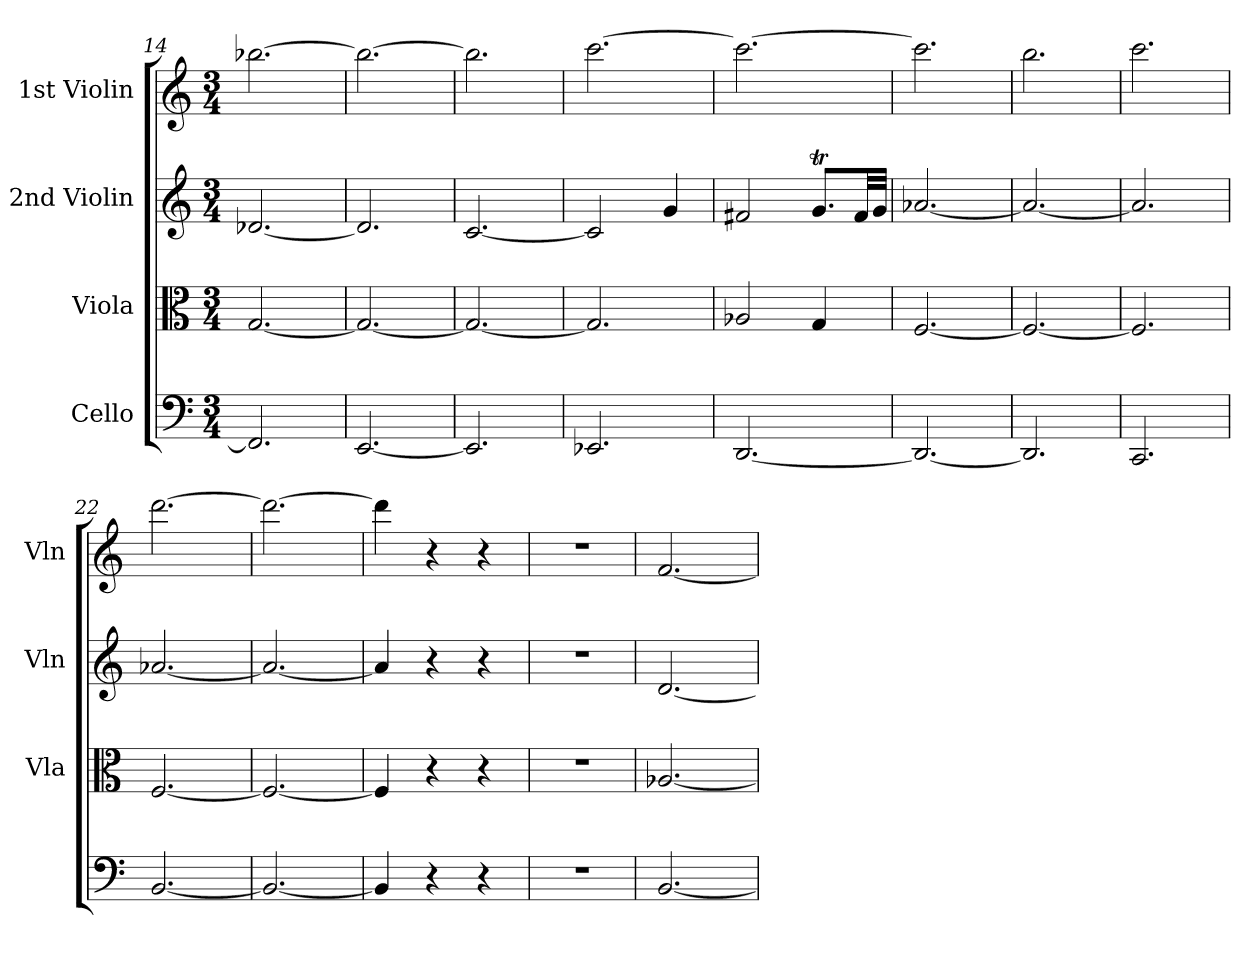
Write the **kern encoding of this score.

**kern	**kern	**kern	**kern
*part4	*part3	*part2	*part1
*staff4	*staff3	*staff2	*staff1
*I"Cello	*I"Viola	*I"2nd Violin	*I"1st Violin
*	*I'Vla	*I'Vln	*I'Vln
*clefF4	*clefC3	*clefG2	*clefG2
*k[]	*k[]	*k[]	*k[]
*M3/4	*M3/4	*M3/4	*M3/4
=14	=14	=14	=14
2.FF/]	[2.G/	[2.d-X/	[2.bb-X\
=15	=15	=15	=15
[2.EE/	2.G/_	2.d-/]	2.bb-\_
=16	=16	=16	=16
2.EE/]	2.G/_	[2.c/	2.bb-\]
=17	=17	=17	=17
2.EE-X/	2.G/]	2c/]	[2.ccc\
.	.	4g/	.
=18	=18	=18	=18
[2.DD/	2A-X/	2f#X/	2.ccc\_
.	4G/	8.gT/L	.
.	.	32f#/LL	.
.	.	32g/JJJ	.
=19	=19	=19	=19
2.DD/_	[2.F/	[2.a-X/	2.ccc\]
=20	=20	=20	=20
2.DD/]	2.F/_	2.a-/_	2.bb\
=21	=21	=21	=21
2.CC/	2.F/]	2.a-/]	2.ccc\
=22	=22	=22	=22
[2.BB/	[2.F/	[2.a-X/	[2.ddd\
!!LO:PB:g=z
=23	=23	=23	=23
2.BB/_	2.F/_	2.a-/_	2.ddd\_
=24	=24	=24	=24
4BB/]	4F/]	4a-/]	4ddd\]
4r	4r	4r	4r
4r	4r	4r	4r
=25	=25	=25	=25
2.r	2.r	2.r	2.r
=26	=26	=26	=26
[2.BB/	[2.A-X/	[2.d/	[2.f/
=	=	=	=
*-	*-	*-	*-
